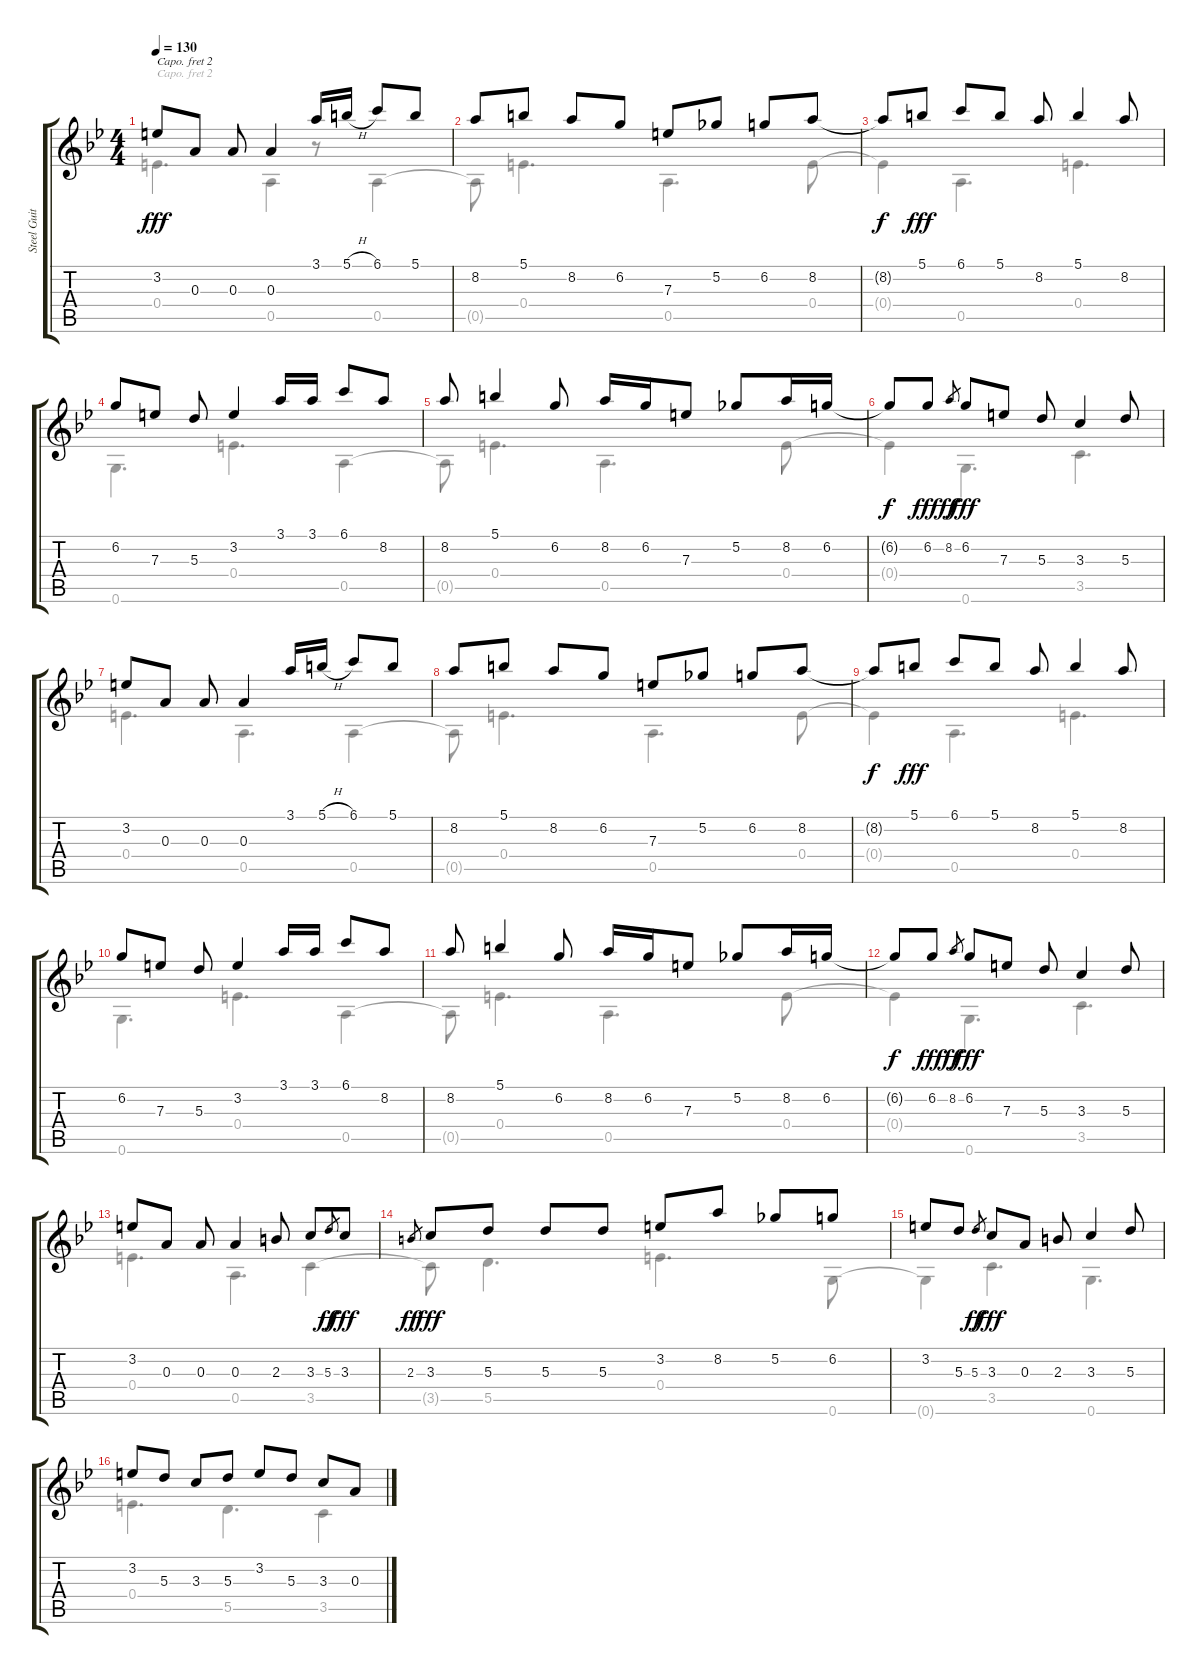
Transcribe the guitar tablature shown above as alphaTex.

\track ("Steel Guitar" "Steel Guit") {solo instrument acousticguitarsteel}
\staff {score tabs}
\capo 2
\tuning (E4 B3 G3 D3 G2 F2) {hide}
\voice
\ts (4 4)
\tempo 130
\clef g2
\ks gminor
3.2.8{dy fff} 0.3.8 0.3.8 0.3.4 3.1.16 5.1{h}.16 6.1.8 5.1.8 |
8.2.8 5.1.8 8.2.8 6.2.8 7.3.8 5.2.8 6.2.8 8.2.8 |
8.2{t}.8{dy f} 5.1.8{dy fff} 6.1.8 5.1.8 8.2.8 5.1.4 8.2.8 |
6.2.8 7.3.8 5.3.8 3.2.4 3.1.16 3.1.16 6.1.8 8.2.8 |
8.2.8 5.1.4 6.2.8 8.2.16 6.2.16 7.3.8 5.2.8 8.2.16 6.2.16 |
6.2{t}.8{dy f} 6.2.8{dy fff} 8.2.8{gr dy ff} 6.2.8{dy fff} 7.3.8 5.3.8 3.3.4 5.3.8 |
3.2.8 0.3.8 0.3.8 0.3.4 3.1.16 5.1{h}.16 6.1.8 5.1.8 |
8.2.8 5.1.8 8.2.8 6.2.8 7.3.8 5.2.8 6.2.8 8.2.8 |
8.2{t}.8{dy f} 5.1.8{dy fff} 6.1.8 5.1.8 8.2.8 5.1.4 8.2.8 |
6.2.8 7.3.8 5.3.8 3.2.4 3.1.16 3.1.16 6.1.8 8.2.8 |
8.2.8 5.1.4 6.2.8 8.2.16 6.2.16 7.3.8 5.2.8 8.2.16 6.2.16 |
6.2{t}.8{dy f} 6.2.8{dy fff} 8.2.8{gr dy ff} 6.2.8{dy fff} 7.3.8 5.3.8 3.3.4 5.3.8 |
3.2.8 0.3.8 0.3.8 0.3.4 2.3.8 3.3.8 5.3.8{gr dy ff} 3.3.8{dy fff} |
2.3.8{gr dy ff} 3.3.8{dy fff} 5.3.8 5.3.8 5.3.8 3.2.8 8.2.8 5.2.8 6.2.8 |
3.2.8 5.3.8 5.3.8{gr dy ff} 3.3.8{dy fff} 0.3.8 2.3.8 3.3.4 5.3.8 |
3.2.8 5.3.8 3.3.8 5.3.8 3.2.8 5.3.8 3.3.8 0.3.8
\voice
\clef g2
\ottava regular
\simile none
\ks gminor
0.4.4{d dy fff} 0.5.4 r.8 0.5.4 |
0.5{t}.8 0.4.4{d} 0.5.4{d} 0.4.8 |
0.4{t}.4 0.5.4{d} 0.4.4{d} |
0.6.4{d} 0.4.4{d} 0.5.4 |
0.5{t}.8 0.4.4{d} 0.5.4{d} 0.4.8 |
0.4{t}.4 0.6.4{d} 3.5.4{d} |
0.4.4{d} 0.5.4{d} 0.5.4 |
0.5{t}.8 0.4.4{d} 0.5.4{d} 0.4.8 |
0.4{t}.4 0.5.4{d} 0.4.4{d} |
0.6.4{d} 0.4.4{d} 0.5.4 |
0.5{t}.8 0.4.4{d} 0.5.4{d} 0.4.8 |
0.4{t}.4 0.6.4{d} 3.5.4{d} |
0.4.4{d} 0.5.4{d} 3.5.4 |
3.5{t}.8 5.5.4{d} 0.4.4{d} 0.6.8 |
0.6{t}.4 3.5.4{d} 0.6.4{d} |
0.4.4{d} 5.5.4{d} 3.5.4
